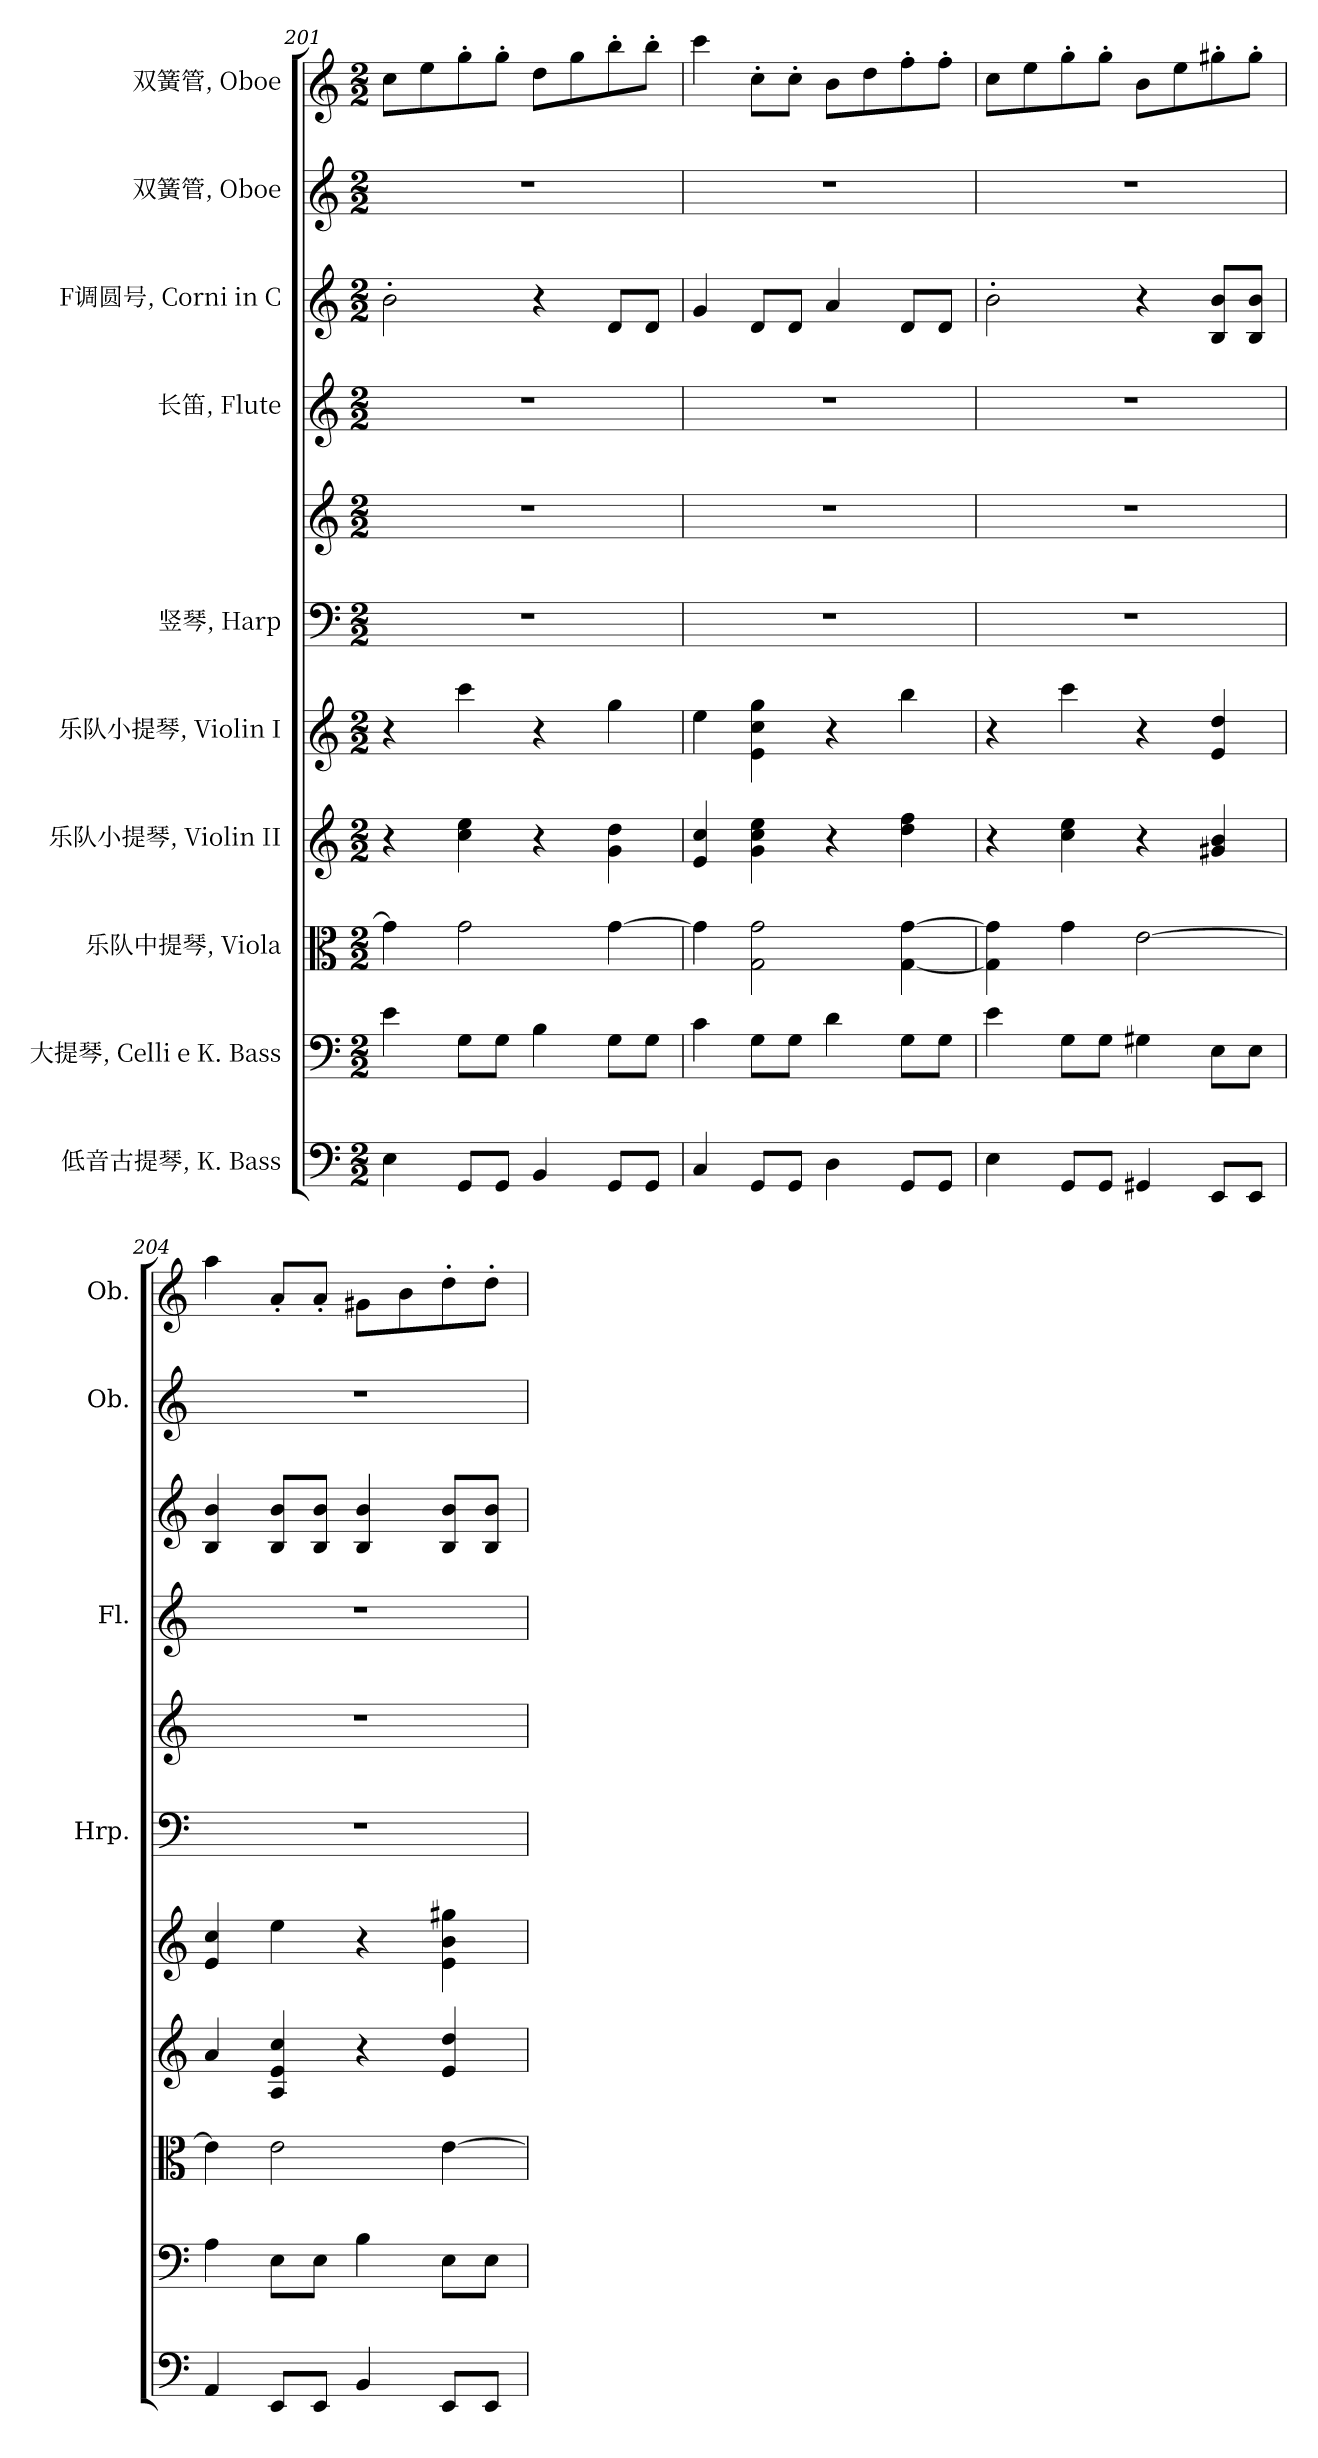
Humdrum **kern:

**kern	**kern	**kern	**kern	**kern	**kern	**kern	**kern	**kern	**kern	**kern
*part10	*part9	*part8	*part7	*part6	*part5	*part5	*part4	*part3	*part2	*part1
*staff11	*staff10	*staff9	*staff8	*staff7	*staff6	*staff5	*staff4	*staff3	*staff2	*staff1
*I"低音古提琴, K. Bass	*I"大提琴, Celli e K. Bass	*I"乐队中提琴, Viola	*I"乐队小提琴, Violin II	*I"乐队小提琴, Violin I	*I"竖琴, Harp	*	*I"长笛, Flute	*I"F调圆号, Corni in C	*I"双簧管, Oboe	*I"双簧管, Oboe
*	*	*	*	*	*I'Hrp.	*	*I'Fl.	*	*I'Ob.	*I'Ob.
*clefF4	*clefF4	*clefC3	*clefG2	*clefG2	*clefF4	*clefG2	*clefG2	*clefG2	*clefG2	*clefG2
*	*	*	*	*	*	*	*	*ITrd4c7	*	*
*k[]	*k[]	*k[]	*k[]	*k[]	*k[]	*k[]	*k[]	*k[b-]	*k[]	*k[]
*M2/2	*M2/2	*M2/2	*M2/2	*M2/2	*M2/2	*M2/2	*M2/2	*M2/2	*M2/2	*M2/2
=201	=201	=201	=201	=201	=201	=201	=201	=201	=201	=201
4E\	4e\	4g\]	4r	4r	1r	1r	1r	2e'\	1r	8cc\L
.	.	.	.	.	.	.	.	.	.	8ee\
8GG/L	8G\L	2g\	4cc\ 4ee\	4ccc\	.	.	.	.	.	8gg'\
8GG/J	8G\J	.	.	.	.	.	.	.	.	8gg'\J
4BB/	4B\	.	4r	4r	.	.	.	4r	.	8dd\L
.	.	.	.	.	.	.	.	.	.	8gg\
8GG/L	8G\L	[4g\	4g\ 4dd\	4gg\	.	.	.	8G/L	.	8bb'\
8GG/J	8G\J	.	.	.	.	.	.	8G/J	.	8bb'\J
!!LO:PB:g=z
=202	=202	=202	=202	=202	=202	=202	=202	=202	=202	=202
4C/	4c\	4g\]	4e/ 4cc/	4ee\	1r	1r	1r	4c/	1r	4ccc\
8GG/L	8G\L	2G\ 2g\	4g\ 4cc\ 4ee\	4e\ 4cc\ 4gg\	.	.	.	8G/L	.	8cc'\L
8GG/J	8G\J	.	.	.	.	.	.	8G/J	.	8cc'\J
4D\	4d\	.	4r	4r	.	.	.	4d/	.	8b\L
.	.	.	.	.	.	.	.	.	.	8dd\
8GG/L	8G\L	[4G\ [4g\	4dd\ 4ff\	4bb\	.	.	.	8G/L	.	8ff'\
8GG/J	8G\J	.	.	.	.	.	.	8G/J	.	8ff'\J
=203	=203	=203	=203	=203	=203	=203	=203	=203	=203	=203
4E\	4e\	4G\] 4g\]	4r	4r	1r	1r	1r	2e'\	1r	8cc\L
.	.	.	.	.	.	.	.	.	.	8ee\
8GG/L	8G\L	4g\	4cc\ 4ee\	4ccc\	.	.	.	.	.	8gg'\
8GG/J	8G\J	.	.	.	.	.	.	.	.	8gg'\J
4GG#X/	4G#X\	[2e\	4r	4r	.	.	.	4r	.	8b\L
.	.	.	.	.	.	.	.	.	.	8ee\
8EE/L	8E\L	.	4g#X/ 4b/	4e/ 4dd/	.	.	.	8E/ 8e/L	.	8gg#X'\
8EE/J	8E\J	.	.	.	.	.	.	8E/ 8e/J	.	8gg#'\J
=204	=204	=204	=204	=204	=204	=204	=204	=204	=204	=204
4AA/	4A\	4e\]	4a/	4e/ 4cc/	1r	1r	1r	4E/ 4e/	1r	4aa\
8EE/L	8E\L	2e\	4A/ 4e/ 4cc/	4ee\	.	.	.	8E/ 8e/L	.	8a'/L
8EE/J	8E\J	.	.	.	.	.	.	8E/ 8e/J	.	8a'/J
4BB/	4B\	.	4r	4r	.	.	.	4E/ 4e/	.	8g#X\L
.	.	.	.	.	.	.	.	.	.	8b\
8EE/L	8E\L	[4e\	4e/ 4dd/	4e\ 4b\ 4gg#X\	.	.	.	8E/ 8e/L	.	8dd'\
8EE/J	8E\J	.	.	.	.	.	.	8E/ 8e/J	.	8dd'\J
=	=	=	=	=	=	=	=	=	=	=
*-	*-	*-	*-	*-	*-	*-	*-	*-	*-	*-
